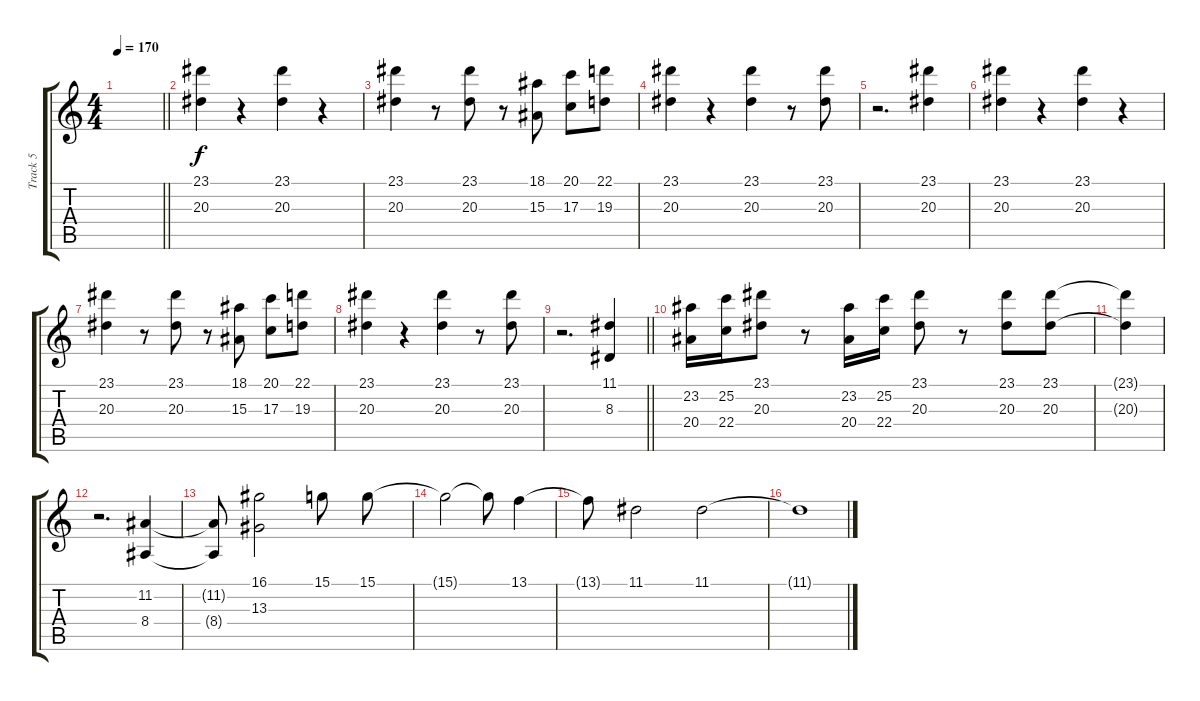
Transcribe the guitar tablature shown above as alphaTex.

\track ("Track 5" "Track 5") {instrument stringensemble1}
\staff {score tabs}
\tuning (E4 B3 G3 D3 A2 E2) {hide}
\ts (4 4)
\tempo 170
\clef g2
\barLineRight lightlight
\ks c
|
(23.1 20.3).4 r.4 (23.1 20.3).4 r.4 |
(23.1 20.3).4 r.8 (23.1 20.3).8 r.8 (18.1 15.3).8 (20.1 17.3).8 (22.1 19.3).8 |
(23.1 20.3).4 r.4 (23.1 20.3).4 r.8 (23.1 20.3).8 |
r.2{d} (23.1 20.3).4 |
(23.1 20.3).4 r.4 (23.1 20.3).4 r.4 |
(23.1 20.3).4 r.8 (23.1 20.3).8 r.8 (18.1 15.3).8 (20.1 17.3).8 (22.1 19.3).8 |
(23.1 20.3).4 r.4 (23.1 20.3).4 r.8 (23.1 20.3).8 |
\barLineRight lightlight
r.2{d} (11.1 8.3).4 |
(23.2 20.4).16 (25.2 22.4).16 (23.1 20.3).8 r.8 (23.2 20.4).16 (25.2 22.4).16 (23.1 20.3).8 r.8 (23.1 20.3).8 (23.1 20.3).8 |
(23.1{t} 20.3{t}).4 |
r.2{d} (11.2 8.4).4{instrument stringensemble2} |
(11.2{t} 8.4{t}).8 (16.1 13.3).2 15.1.8 15.1.8 |
15.1{t}.2 15.1{t}.8 13.1.4 |
13.1{t}.8 11.1.2 11.1.2 |
11.1{t}.1
